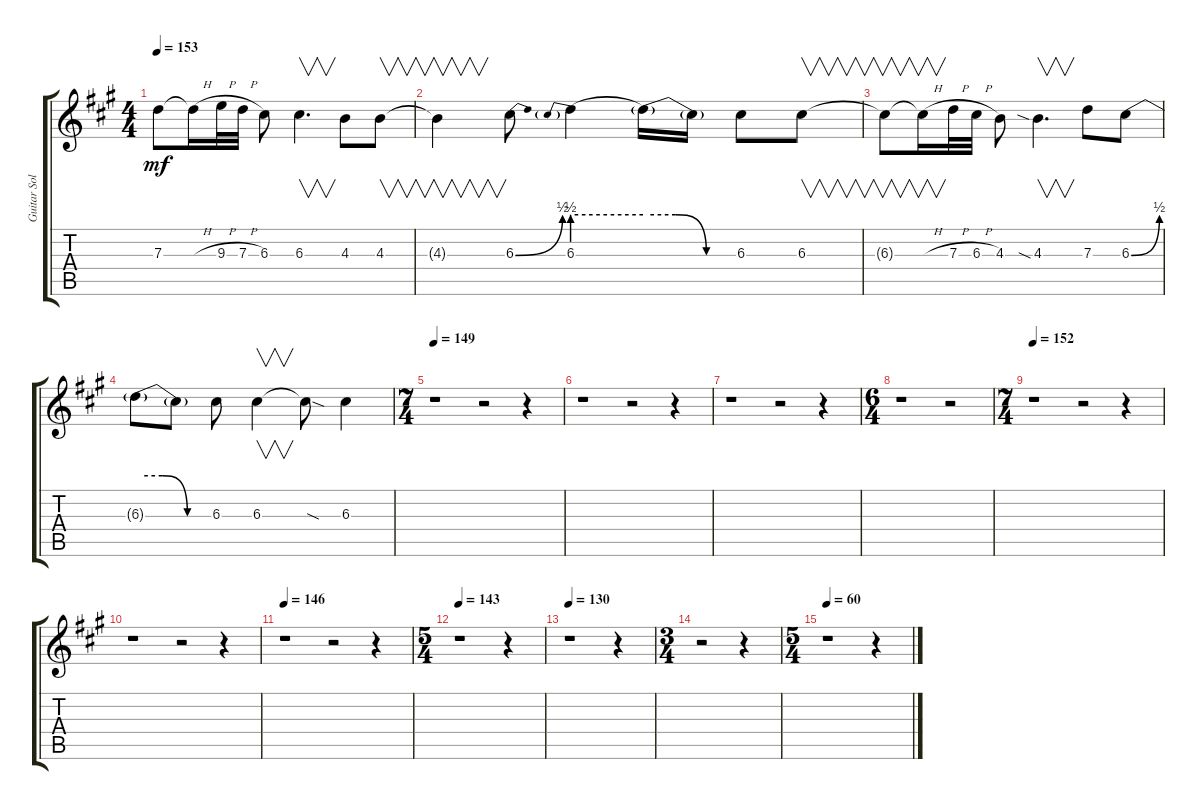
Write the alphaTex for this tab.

\track ("Guitar Solo R" "Guitar Sol") {instrument distortionguitar}
\staff {score tabs}
\tuning (E4 B3 G3 D3 A2 D2) {hide}
\ts (4 4)
\tempo 153
\clef g2
\ks a
7.3{t}.8{dy mf} 7.3{h t}.16 9.3{h}.32 7.3{h}.32 6.3.8 6.3.4{v d} 4.3.8 4.3.8{v} |
4.3{t}.4{v} 6.3{be (bend 0 0 60 2)}.8 6.3{be (prebend 0 2 60 2)}.4 6.3{be (custom 0 2 20 2 40 0 60 0) t}.16 6.3{t}.16 6.3.8 6.3.8{v} |
6.3{t}.8{v} 6.3{h t}.16{v} 7.3{h}.32 6.3{h}.32 4.3.8 4.3{sia}.4{v d} 7.3.8 6.3{be (bend 0 0 60 2)}.8 |
6.3{be (custom 0 2 20 2 40 0 60 0) t}.8 6.3{t}.8 6.3.8 6.3.4{v} 6.3{sod t}.8 6.3.4 |
\ts (7 4)
\tempo 149
r.1 r.2 r.4 |
r.1 r.2 r.4 |
r.1 r.2 r.4 |
\ts (6 4)
r.1 r.2 |
\ts (7 4)
\tempo 152
r.1 r.2 r.4 |
r.1 r.2 r.4 |
\tempo 146
r.1 r.2 r.4 |
\ts (5 4)
\tempo 143
r.1 r.4 |
\tempo 130
r.1 r.4 |
\ts (3 4)
r.2 r.4 |
\ts (5 4)
\tempo 60
r.1 r.4
